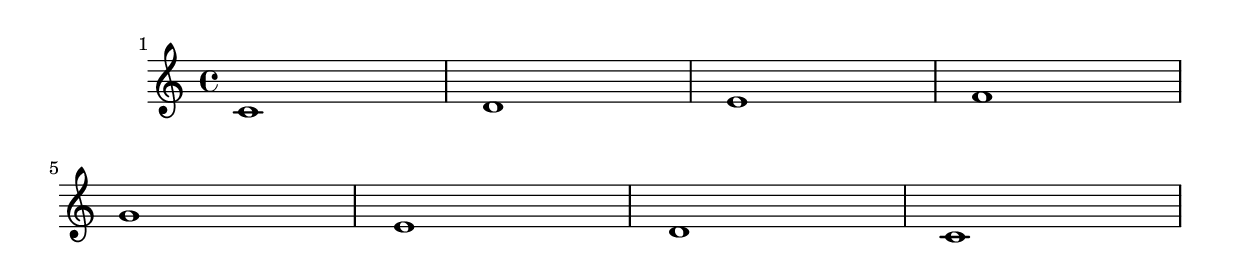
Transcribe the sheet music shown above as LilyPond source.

%% DO NOT EDIT this file manually; it is automatically
%% generated from LSR http://lsr.dsi.unimi.it
%% Make any changes in LSR itself, or in Documentation/snippets/new/ ,
%% and then run scripts/auxiliar/makelsr.py
%%
%% This file is in the public domain.
\version "2.14.2"

\header {
  lsrtags = "rhythms"

  texidoc = "
By default, the first bar number in a score is suppressed if it is less
than or equal to `1'.  By setting @code{barNumberVisibility} to
@code{all-bar-numbers-visible}, any bar number can be printed for the
first measure and all subsequent measures.  Note that an empty bar line
must be inserted before the first note for this to work.

"
  doctitle = "Printing the bar number for the first measure"
} % begin verbatim


\relative c' {
  \set Score.barNumberVisibility = #all-bar-numbers-visible
  \bar ""
  c1 | d | e | f \break
  g1 | e | d | c
}
